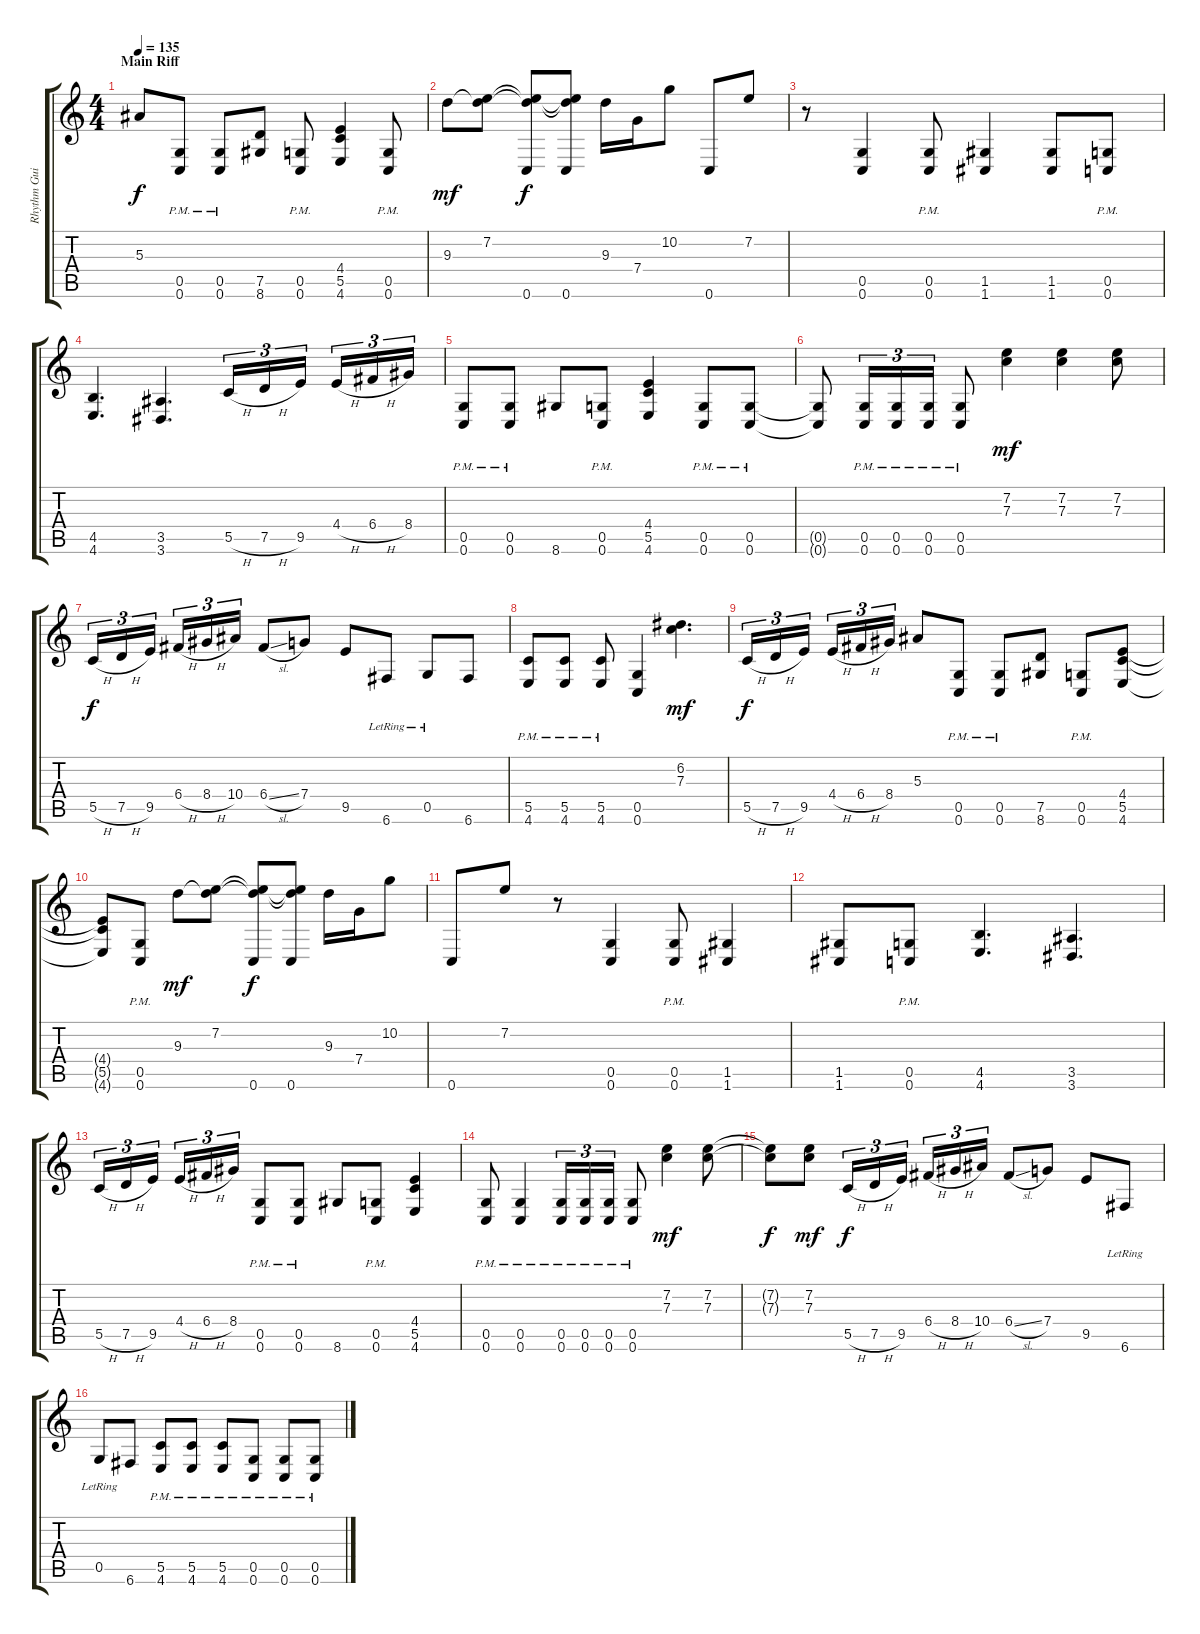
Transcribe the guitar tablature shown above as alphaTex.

\track ("Rhythm Guitar L" "Rhythm Gui") {instrument distortionguitar}
\staff {score tabs}
\tuning (D4 A3 F3 C3 G2 C2) {hide}
\ts (4 4)
\section ("" "Main Riff")
\tempo 135
\clef g2
\ks c
5.3.8{dy f} (0.5{pm} 0.6{pm}).8 (0.5{pm} 0.6{pm}).8 (7.5 8.6).8 (0.5{pm} 0.6{pm}).8 (4.4 5.5 4.6).4 (0.5{pm} 0.6{pm}).8 |
9.3.8{dy mf} (7.2 9.3{t}).8 (7.2{t} 9.3{t} 0.6).8{dy f} (7.2{t} 9.3{t} 0.6).8 9.3.16 7.4.16 10.2.8 0.6.8 7.2.8 |
r.8 (0.5 0.6).4 (0.5{pm} 0.6{pm}).8 (1.5 1.6).4 (1.5 1.6).8 (0.5{pm} 0.6{pm}).8 |
(4.5 4.6).4{d} (3.5 3.6).4{d} 5.5{h}.16{tu (3 2)} 7.5{h}.16{tu (3 2)} 9.5.16{tu (3 2) beam splitsecondary} 4.4{h}.16{tu (3 2)} 6.4{h}.16{tu (3 2)} 8.4.16{tu (3 2)} |
(0.5{pm} 0.6{pm}).8 (0.5{pm} 0.6{pm}).8 8.6.8 (0.5{pm} 0.6{pm}).8 (4.4 5.5 4.6).4 (0.5{pm} 0.6{pm}).8 (0.5{pm} 0.6{pm}).8 |
(0.5{t} 0.6{t}).8 (0.5{pm} 0.6{pm}).16{tu (3 2)} (0.5{pm} 0.6{pm}).16{tu (3 2)} (0.5{pm} 0.6{pm}).16{tu (3 2)} (0.5{pm} 0.6{pm}).8 (7.2 7.3).4{dy mf} (7.2 7.3).4 (7.2 7.3).8 |
5.5{h}.16{tu (3 2) dy f} 7.5{h}.16{tu (3 2)} 9.5.16{tu (3 2) beam splitsecondary} 6.4{h}.16{tu (3 2)} 8.4{h}.16{tu (3 2)} 10.4.16{tu (3 2)} 6.4{sl}.8 7.4.8 9.5.8 6.6{lr}.8 0.5{lr}.8 6.6.8 |
(5.5{pm} 4.6{pm}).8 (5.5{pm} 4.6{pm}).8 (5.5{pm} 4.6{pm}).8 (0.5 0.6).4 (6.2 7.3).4{d dy mf} |
5.5{h}.16{tu (3 2) dy f} 7.5{h}.16{tu (3 2)} 9.5.16{tu (3 2) beam splitsecondary} 4.4{h}.16{tu (3 2)} 6.4{h}.16{tu (3 2)} 8.4.16{tu (3 2)} 5.3.8 (0.5{pm} 0.6{pm}).8 (0.5{pm} 0.6{pm}).8 (7.5 8.6).8 (0.5{pm} 0.6{pm}).8 (4.4 5.5 4.6).8 |
(4.4{t} 5.5{t} 4.6{t}).8 (0.5{pm} 0.6{pm}).8 9.3.8{dy mf} (7.2 9.3{t}).8 (7.2{t} 9.3{t} 0.6).8{dy f} (7.2{t} 9.3{t} 0.6).8 9.3.16 7.4.16 10.2.8 |
0.6.8 7.2.8 r.8 (0.5 0.6).4 (0.5{pm} 0.6{pm}).8 (1.5 1.6).4 |
(1.5 1.6).8 (0.5{pm} 0.6{pm}).8 (4.5 4.6).4{d} (3.5 3.6).4{d} |
5.5{h}.16{tu (3 2)} 7.5{h}.16{tu (3 2)} 9.5.16{tu (3 2) beam splitsecondary} 4.4{h}.16{tu (3 2)} 6.4{h}.16{tu (3 2)} 8.4.16{tu (3 2)} (0.5{pm} 0.6{pm}).8 (0.5{pm} 0.6{pm}).8 8.6.8 (0.5{pm} 0.6{pm}).8 (4.4 5.5 4.6).4 |
(0.5{pm} 0.6{pm}).8 (0.5{pm} 0.6{pm}).4 (0.5{pm} 0.6{pm}).16{tu (3 2)} (0.5{pm} 0.6{pm}).16{tu (3 2)} (0.5{pm} 0.6{pm}).16{tu (3 2)} (0.5{pm} 0.6{pm}).8 (7.2 7.3).4{dy mf} (7.2 7.3).8 |
(7.2{t} 7.3{t}).8{dy f} (7.2 7.3).8{dy mf} 5.5{h}.16{tu (3 2) dy f} 7.5{h}.16{tu (3 2)} 9.5.16{tu (3 2) beam splitsecondary} 6.4{h}.16{tu (3 2)} 8.4{h}.16{tu (3 2)} 10.4.16{tu (3 2)} 6.4{sl}.8 7.4.8 9.5.8 6.6{lr}.8 |
0.5{lr}.8 6.6.8 (5.5{pm} 4.6{pm}).8 (5.5{pm} 4.6{pm}).8 (5.5{pm} 4.6{pm}).8 (0.5{pm} 0.6{pm}).8 (0.5{pm} 0.6{pm}).8 (0.5{pm} 0.6{pm}).8
